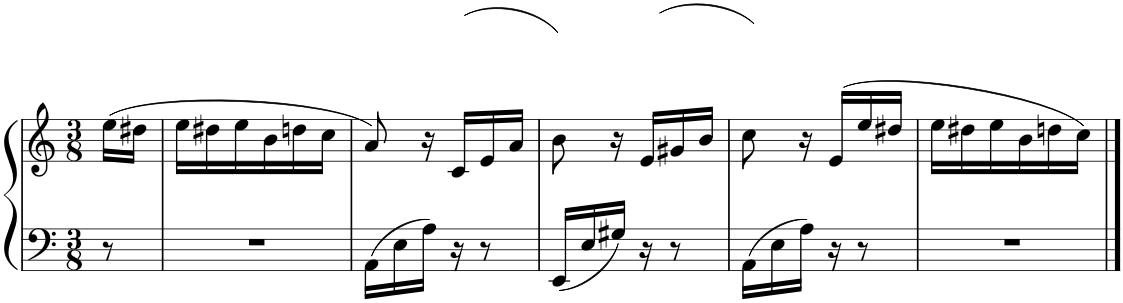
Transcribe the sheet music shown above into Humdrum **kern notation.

**kern	**kern
*part1	*part1
*staff2	*staff1
*I"Piano	*
*I'Pno.	*
*clefF4	*clefG2
*k[]	*k[]
*M3/8	*M3/8
=	=
8r	(16ee\LL
.	16dd#X\JJ
=1	=1
4.r	16ee\LL
.	16dd#X\
.	16ee\
.	16b\
.	16ddn\
.	16cc\JJ
=2	=2
16AA\LL	8a/)
16E\	.
16A\JJ	16r
16r	(16c/LL
8r	16e/
.	16a/JJ
=3	=3
16EE/LL	8b\)
16E/	.
16G#X/JJ	16r
16r	(16e/LL
8r	16g#X/
.	16b/JJ
=4	=4
16AA\LL	8cc\)
16E\	.
16A\JJ	16r
16r	(16e/LL
8r	16ee/
.	16dd#X/JJ
=5	=5
4.r	16ee\LL
.	16dd#X\
.	16ee\
.	16b\
.	16ddn\
.	16cc\JJ)
==	==
*-	*-
